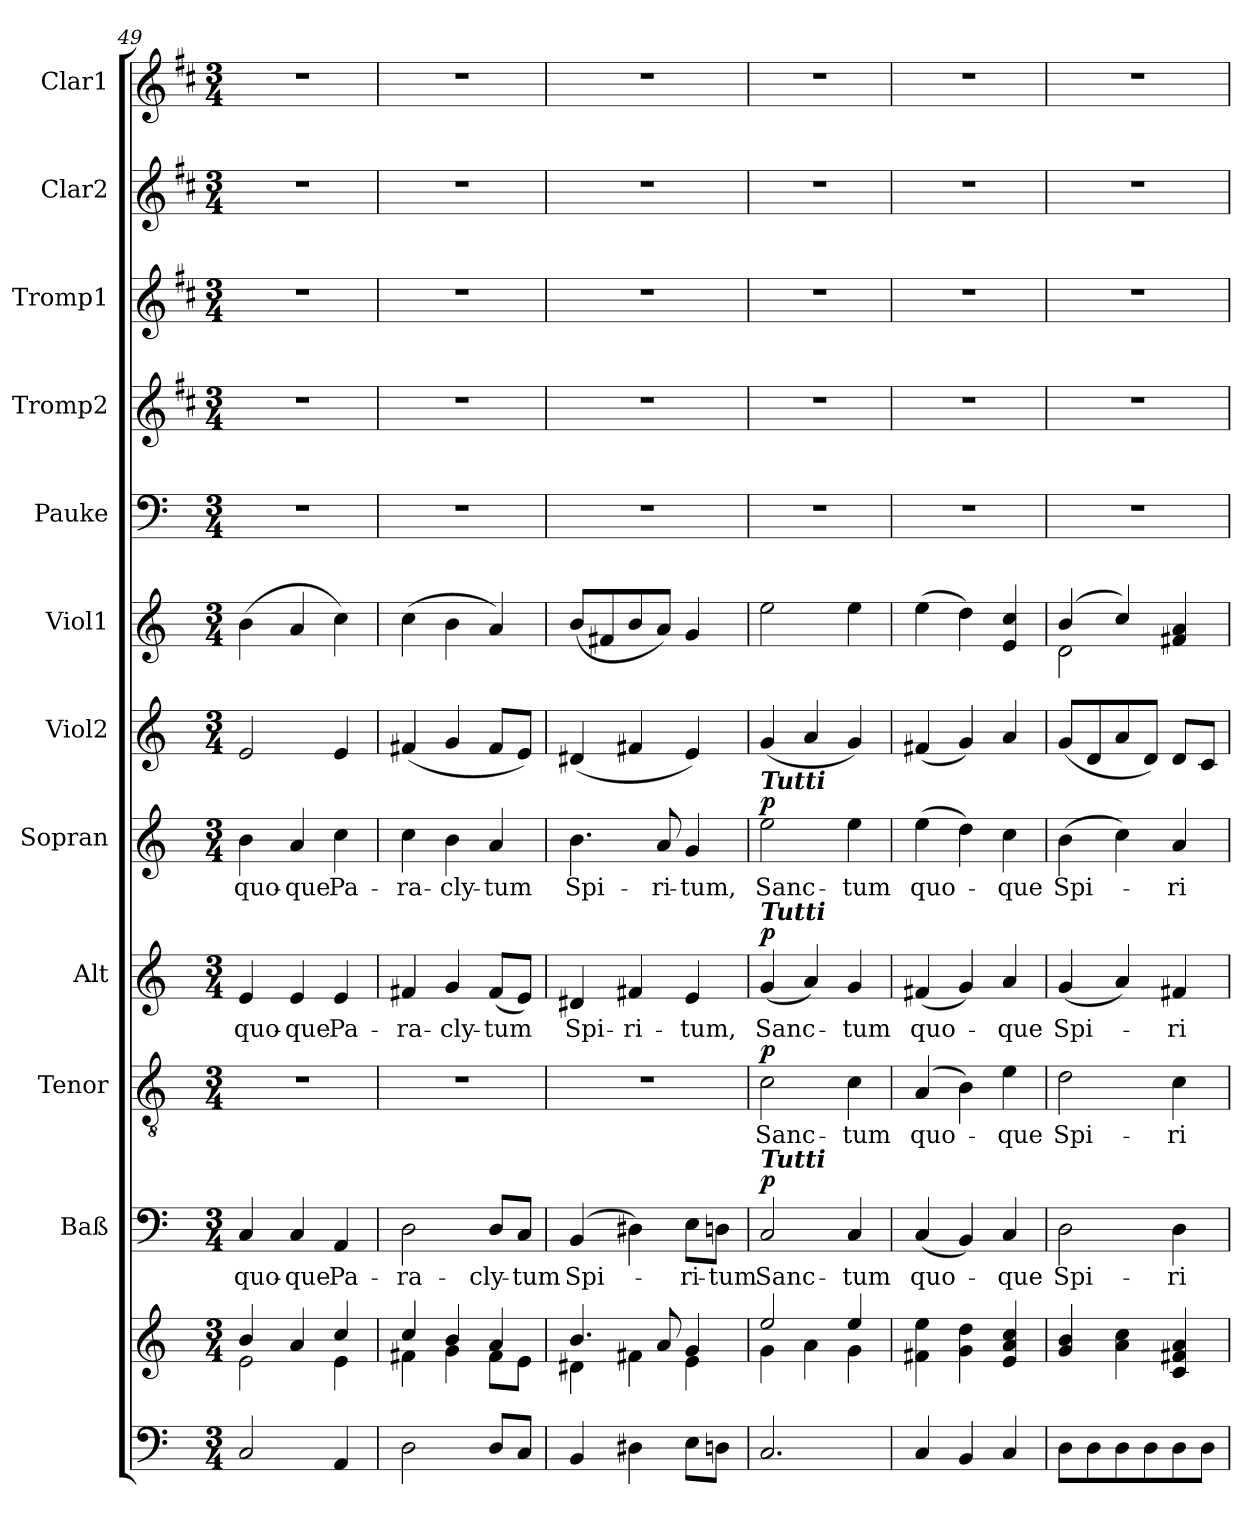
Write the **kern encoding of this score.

**kern	**kern	**kern	**text	**dynam	**kern	**text	**dynam	**kern	**text	**dynam	**kern	**text	**dynam	**kern	**kern	**kern	**kern	**kern	**kern	**kern
*part12	*part12	*part11	*part11	*part11	*part10	*part10	*part10	*part9	*part9	*part9	*part8	*part8	*part8	*part7	*part6	*part5	*part4	*part3	*part2	*part1
*staff13	*staff12	*staff11	*staff11	*staff11	*staff10	*staff10	*staff10	*staff9	*staff9	*staff9	*staff8	*staff8	*staff8	*staff7	*staff6	*staff5	*staff4	*staff3	*staff2	*staff1
*	*	*I"Baß	*	*	*I"Tenor	*	*	*I"Alt	*	*	*I"Sopran	*	*	*I"Viol2	*I"Viol1	*I"Pauke	*I"Tromp2	*I"Tromp1	*I"Clar2	*I"Clar1
*	*	*	*	*	*	*	*	*	*	*	*	*	*	*	*	*	*	*	*I'Cl	*I'Cl
*clefF4	*clefG2	*clefF4	*	*	*clefGv2	*	*	*clefG2	*	*	*clefG2	*	*	*clefG2	*clefG2	*clefF4	*clefG2	*clefG2	*clefG2	*clefG2
*	*	*	*	*	*	*	*	*	*	*	*	*	*	*	*	*	*ITrd1c2	*ITrd1c2	*ITrd1c2	*ITrd1c2
*k[]	*k[]	*k[]	*	*	*k[]	*	*	*k[]	*	*	*k[]	*	*	*k[]	*k[]	*k[]	*k[]	*k[]	*k[]	*k[]
*C:	*C:	*C:	*	*	*C:	*	*	*C:	*	*	*C:	*	*	*C:	*C:	*C:	*C:	*C:	*C:	*C:
*M3/4	*M3/4	*M3/4	*	*	*M3/4	*	*	*M3/4	*	*	*M3/4	*	*	*M3/4	*M3/4	*M3/4	*M3/4	*M3/4	*M3/4	*M3/4
=49	=49	=49	=49	=49	=49	=49	=49	=49	=49	=49	=49	=49	=49	=49	=49	=49	=49	=49	=49	=49
*	*^	*	*	*	*	*	*	*	*	*	*	*	*	*	*	*	*	*	*	*
!	!	!	!	!LO:LY:b	!	!	!	!	!	!LO:LY:b	!	!	!LO:LY:b	!	!	!	!	!	!	!	!
2C/	2e\	4b/	4C/	quo-	.	2.r	.	.	4e/	quo-	.	4b\	quo-	.	2e/	(>4b\	2.r	2.r	2.r	2.r	2.r
!	!	!	!	!LO:LY:b	!	!	!	!	!	!LO:LY:b	!	!	!LO:LY:b	!	!	!	!	!	!	!	!
.	.	4a/	4C/	-que	.	.	.	.	4e/	-que	.	4a/	-que	.	.	4a/	.	.	.	.	.
!	!	!	!	!LO:LY:b	!	!	!	!	!	!LO:LY:b	!	!	!LO:LY:b	!	!	!	!	!	!	!	!
4AA/	4e\	4cc/	4AA/	Pa-	.	.	.	.	4e/	Pa-	.	4cc\	Pa-	.	4e/	4cc\)	.	.	.	.	.
=50	=50	=50	=50	=50	=50	=50	=50	=50	=50	=50	=50	=50	=50	=50	=50	=50	=50	=50	=50	=50	=50
!	!	!	!	!LO:LY:b	!	!	!	!	!	!LO:LY:b	!	!	!LO:LY:b	!	!	!	!	!	!	!	!
2D\	4f#X\	4cc/	2D\	-ra-	.	2.r	.	.	4f#X/	-ra-	.	4cc\	-ra-	.	(<4f#X/	(>4cc\	2.r	2.r	2.r	2.r	2.r
!	!	!	!	!	!	!	!	!	!	!LO:LY:b	!	!	!LO:LY:b	!	!	!	!	!	!	!	!
.	4g\	4b/	.	.	.	.	.	.	4g/	-cly-	.	4b\	-cly-	.	4g/	4b\	.	.	.	.	.
!	!	!	!	!LO:LY:b	!	!	!	!	!	!LO:LY:b	!	!	!LO:LY:b	!	!	!	!	!	!	!	!
8D/L	8f#\L	4a/	8D/L	-cly-	.	.	.	.	(8f#/L	-tum	.	4a/	-tum	.	8f#/L	4a/)	.	.	.	.	.
!	!	!	!	!LO:LY:b	!	!	!	!	!	!	!	!	!	!	!	!	!	!	!	!	!
8C/J	8e\J	.	8C/J	-tum	.	.	.	.	8e/J)	.	.	.	.	.	8e/J)	.	.	.	.	.	.
=51	=51	=51	=51	=51	=51	=51	=51	=51	=51	=51	=51	=51	=51	=51	=51	=51	=51	=51	=51	=51	=51
!	!	!	!	!LO:LY:b	!	!	!	!	!	!LO:LY:b	!	!	!LO:LY:b	!	!	!	!	!	!	!	!
4BB/	4d#X\	4.b/	(4BB/	Spi-	.	2.r	.	.	4d#X/	Spi-	.	4.b\	Spi-	.	(<4d#X/	(<8b/L	2.r	2.r	2.r	2.r	2.r
.	.	.	.	.	.	.	.	.	.	.	.	.	.	.	.	8f#X/	.	.	.	.	.
!	!	!	!	!	!	!	!	!	!	!LO:LY:b	!	!	!	!	!	!	!	!	!	!	!
4D#X\	4f#X\	.	4D#X\)	.	.	.	.	.	4f#X/	-ri-	.	.	.	.	4f#X/	8b/	.	.	.	.	.
!	!	!	!	!	!	!	!	!	!	!	!	!	!LO:LY:b	!	!	!	!	!	!	!	!
.	.	8a/	.	.	.	.	.	.	.	.	.	8a/	-ri-	.	.	8a/J)	.	.	.	.	.
!	!	!	!	!LO:LY:b	!	!	!	!	!	!LO:LY:b	!	!	!LO:LY:b	!	!	!	!	!	!	!	!
8E\L	4e\	4g/	8E\L	-ri-	.	.	.	.	4e/	-tum,	.	4g/	-tum,	.	4e/)	4g/	.	.	.	.	.
!	!	!	!	!LO:LY:b	!	!	!	!	!	!	!	!	!	!	!	!	!	!	!	!	!
8Dn\J	.	.	8Dn\J	-tum	.	.	.	.	.	.	.	.	.	.	.	.	.	.	.	.	.
=52	=52	=52	=52	=52	=52	=52	=52	=52	=52	=52	=52	=52	=52	=52	=52	=52	=52	=52	=52	=52	=52
!	!	!	!	!	!	!	!	!	!	!	!	!LO:TX:a:Bi:t=Tutti	!	!	!	!	!	!	!	!	!
!	!	!	!	!	!	!	!	!	!LO:TX:a:Bi:t=Tutti	!	!	!	!	!	!	!	!	!	!	!	!
!	!	!	!LO:TX:a:Bi:t=Tutti	!	!	!	!	!	!	!	!	!	!	!	!	!	!	!	!	!	!
!	!	!	!	!LO:LY:b	!LO:DY:a	!	!LO:LY:b	!LO:DY:a	!	!LO:LY:b	!LO:DY:a	!	!LO:LY:b	!LO:DY:a	!	!	!	!	!	!	!
2.C/	4g\	2ee/	2C/	Sanc-	p	2c\	Sanc-	p	(<4g/	Sanc-	p	2ee\	Sanc-	p	(<4g/	2ee\	2.r	2.r	2.r	2.r	2.r
.	4a\	.	.	.	.	.	.	.	4a/)	.	.	.	.	.	4a/	.	.	.	.	.	.
!	!	!	!	!LO:LY:b	!	!	!LO:LY:b	!	!	!LO:LY:b	!	!	!LO:LY:b	!	!	!	!	!	!	!	!
.	4g\	4ee/	4C/	-tum	.	4c\	-tum	.	4g/	-tum	.	4ee\	-tum	.	4g/)	4ee\	.	.	.	.	.
!!LO:PB:g=z
=53	=53	=53	=53	=53	=53	=53	=53	=53	=53	=53	=53	=53	=53	=53	=53	=53	=53	=53	=53	=53	=53
!	!	!	!	!LO:LY:b	!	!	!LO:LY:b	!	!	!LO:LY:b	!	!	!LO:LY:b	!	!	!	!	!	!	!	!
*	*v	*v	*	*	*	*	*	*	*	*	*	*	*	*	*	*	*	*	*	*	*
4C/	4f#X\ 4ee\	(<4C/	quo-	.	(4A/	quo-	.	(4f#X/	quo-	.	(>4ee\	quo-	.	(<4f#X/	(>4ee\	2.r	2.r	2.r	2.r	2.r
4BB/	4g\ 4dd\	4BB/)	.	.	4B\)	.	.	4g/)	.	.	4dd\)	.	.	4g/)	4dd\)	.	.	.	.	.
!	!	!	!LO:LY:b	!	!	!LO:LY:b	!	!	!LO:LY:b	!	!	!LO:LY:b	!	!	!	!	!	!	!	!
4C/	4e/ 4a/ 4cc/	4C/	-que	.	4e\	-que	.	4a/	-que	.	4cc\	-que	.	4a/	4e/ 4cc/	.	.	.	.	.
=54	=54	=54	=54	=54	=54	=54	=54	=54	=54	=54	=54	=54	=54	=54	=54	=54	=54	=54	=54	=54
!	!	!	!LO:LY:b	!	!	!LO:LY:b	!	!	!LO:LY:b	!	!	!LO:LY:b	!	!	!	!	!	!	!	!
*	*	*	*	*	*	*	*	*	*	*	*	*	*	*	*^	*	*	*	*	*
8D\L	4g/ 4b/	2D\	Spi-	.	2d\	Spi-	.	(4g/	Spi-	.	(>4b\	Spi-	.	(<8g/L	(4b/	2d\	2.r	2.r	2.r	2.r	2.r
8D\	.	.	.	.	.	.	.	.	.	.	.	.	.	8d/	.	.	.	.	.	.	.
8D\	4a\ 4cc\	.	.	.	.	.	.	4a/)	.	.	4cc\)	.	.	8a/	4cc/)	.	.	.	.	.	.
8D\	.	.	.	.	.	.	.	.	.	.	.	.	.	8d/J)	.	.	.	.	.	.	.
!	!	!	!LO:LY:b	!	!	!LO:LY:b	!	!	!LO:LY:b	!	!	!LO:LY:b	!	!	!	!	!	!	!	!	!
8D\	4c/ 4f#X/ 4a/	4D\	-ri-	.	4c\	-ri-	.	4f#X/	-ri-	.	4a/	-ri-	.	8d/L	4f#X/ 4a/	4ryy	.	.	.	.	.
8D\J	.	.	.	.	.	.	.	.	.	.	.	.	.	8c/J	.	.	.	.	.	.	.
*	*	*	*	*	*	*	*	*	*	*	*	*	*	*	*v	*v	*	*	*	*	*
=	=	=	=	=	=	=	=	=	=	=	=	=	=	=	=	=	=	=	=	=
*-	*-	*-	*-	*-	*-	*-	*-	*-	*-	*-	*-	*-	*-	*-	*-	*-	*-	*-	*-	*-
